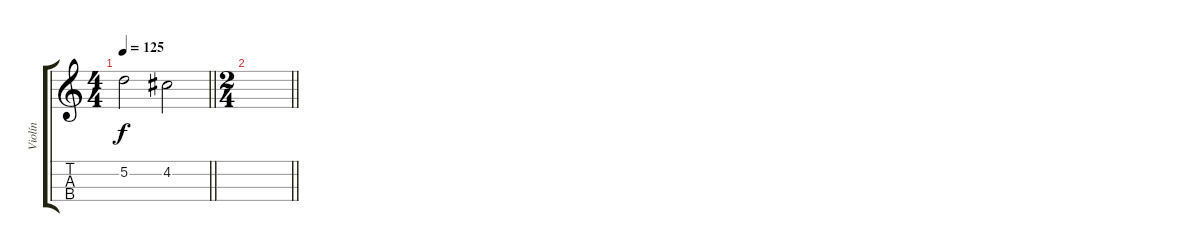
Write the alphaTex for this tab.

\track ("Violín" "Violín") {instrument violin}
\staff {score tabs}
\tuning (E5 A4 D4 G3) {hide}
\ts (4 4)
\tempo 125
\clef g2
\barLineRight lightlight
\ks c
5.2.2{dy f} 4.2.2 |
\ts (2 4)
\barLineRight lightlight
